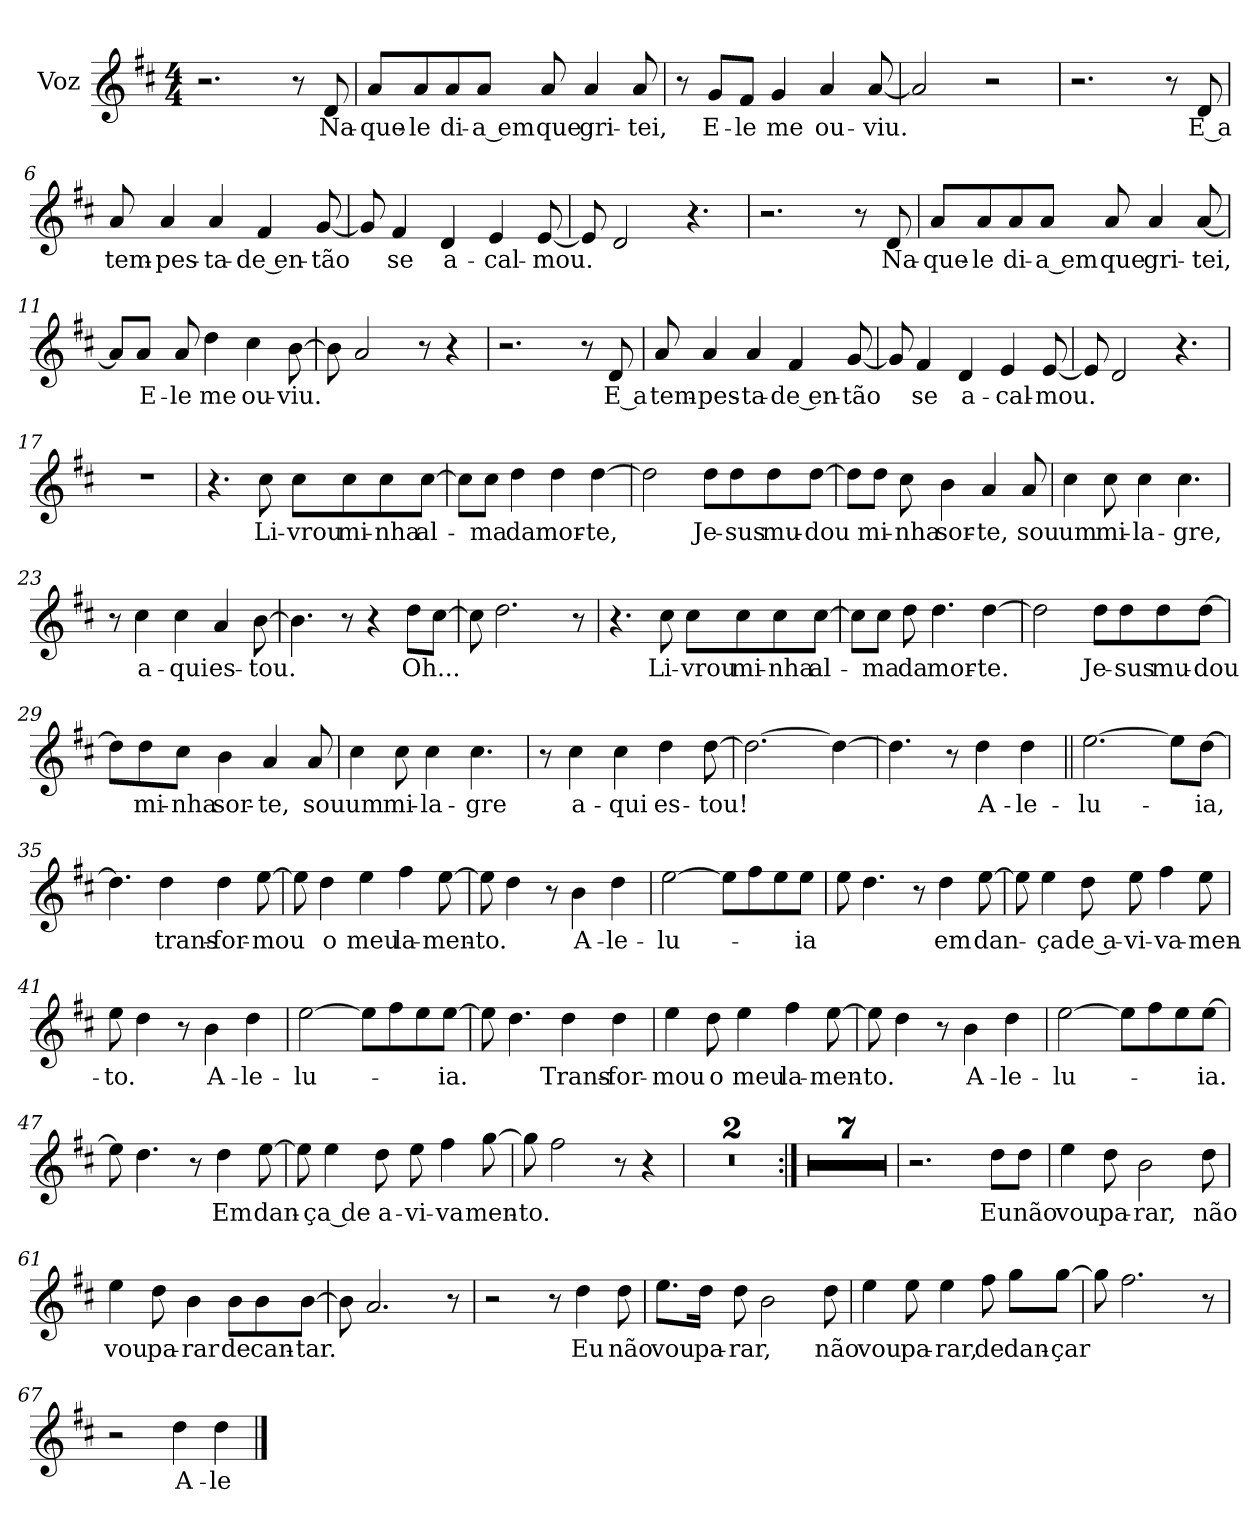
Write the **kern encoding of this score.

**kern	**text
*part1	*part1
*staff1	*staff1
*I"Voz	*
*I'Vo.	*
*clefG2	*
*k[f#c#]	*
*M4/4	*
*MM148	*
=1	=1
2.r	.
8r	.
!	!LO:LY:b
8d/	Na-
=2	=2
!	!LO:LY:b
8a/L	-que-
!	!LO:LY:b
8a/	-le
!	!LO:LY:b
8a/	di-
!	!LO:LY:b
8a/J	-a em
!	!LO:LY:b
8a/	que
!	!LO:LY:b
4a/	gri-
!	!LO:LY:b
8a/	-tei,
=3	=3
8r	.
!	!LO:LY:b
8g/L	E-
!	!LO:LY:b
8f#/J	-le
!	!LO:LY:b
4g/	me
!	!LO:LY:b
4a/	ou-
!	!LO:LY:b
[8a/	-viu.
=4	=4
2a/]	.
2r	.
=5	=5
2.r	.
8r	.
!	!LO:LY:b
8d/	E a
!!LO:LB:g=z
=6	=6
!	!LO:LY:b
8a/	tem-
!	!LO:LY:b
4a/	-pes-
!	!LO:LY:b
4a/	-ta-
!	!LO:LY:b
4f#/	-de en-
!	!LO:LY:b
[8g/	-tão
=7	=7
8g/]	.
!	!LO:LY:b
4f#/	se
!	!LO:LY:b
4d/	a-
!	!LO:LY:b
4e/	-cal-
!	!LO:LY:b
[8e/	-mou.
=8	=8
8e/]	.
2d/	.
4.r	.
=9	=9
2.r	.
8r	.
!	!LO:LY:b
8d/	Na-
!!LO:LB:g=z
=10	=10
!	!LO:LY:b
8a/L	-que-
!	!LO:LY:b
8a/	-le
!	!LO:LY:b
8a/	di-
!	!LO:LY:b
8a/J	-a em
!	!LO:LY:b
8a/	que
!	!LO:LY:b
4a/	gri-
!	!LO:LY:b
[8a/	-tei,
=11	=11
8a/L]	.
!	!LO:LY:b
8a/J	E-
!	!LO:LY:b
8a/	-le
!	!LO:LY:b
4dd\	me
!	!LO:LY:b
4cc#\	ou-
!	!LO:LY:b
[8b\	-viu.
=12	=12
8b\]	.
2a/	.
8r	.
4r	.
=13	=13
2.r	.
8r	.
!	!LO:LY:b
8d/	E a
!!LO:LB:g=z
=14	=14
!	!LO:LY:b
8a/	tem-
!	!LO:LY:b
4a/	-pes-
!	!LO:LY:b
4a/	-ta-
!	!LO:LY:b
4f#/	-de en-
!	!LO:LY:b
[8g/	-tão
=15	=15
8g/]	.
!	!LO:LY:b
4f#/	se
!	!LO:LY:b
4d/	a-
!	!LO:LY:b
4e/	-cal-
!	!LO:LY:b
[8e/	-mou.
=16	=16
8e/]	.
2d/	.
4.r	.
=17	=17
1r	.
=18	=18
4.r	.
!	!LO:LY:b
8cc#\	Li-
!	!LO:LY:b
8cc#\L	-vrou
!	!LO:LY:b
8cc#\	mi-
!	!LO:LY:b
8cc#\	-nha
!	!LO:LY:b
[8cc#\J	al-
!!LO:LB:g=z
=19	=19
8cc#\L]	.
!	!LO:LY:b
8cc#\J	-ma
!	!LO:LY:b
4dd\	da
!	!LO:LY:b
4dd\	mor-
!	!LO:LY:b
[4dd\	-te,
=20	=20
2dd\]	.
!	!LO:LY:b
8dd\L	Je-
!	!LO:LY:b
8dd\	-sus
!	!LO:LY:b
8dd\	mu-
!	!LO:LY:b
[8dd\J	-dou
=21	=21
8dd\L]	.
!	!LO:LY:b
8dd\J	mi-
!	!LO:LY:b
8cc#\	-nha
!	!LO:LY:b
4b\	sor-
!	!LO:LY:b
4a/	-te,
!	!LO:LY:b
8a/	sou
=22	=22
!	!LO:LY:b
4cc#\	um
!	!LO:LY:b
8cc#\	mi-
!	!LO:LY:b
4cc#\	-la-
!	!LO:LY:b
4.cc#\	-gre,
!!LO:LB:g=z
=23	=23
8r	.
!	!LO:LY:b
4cc#\	a-
!	!LO:LY:b
4cc#\	-qui
!	!LO:LY:b
4a/	es-
!	!LO:LY:b
[8b\	-tou.
=24	=24
4.b\]	.
8r	.
4r	.
!	!LO:LY:b
8dd\L	Oh...
[8cc#\J	.
=25	=25
8cc#\]	.
2.dd\	.
8r	.
=26	=26
4.r	.
!	!LO:LY:b
8cc#\	Li-
!	!LO:LY:b
8cc#\L	-vrou
!	!LO:LY:b
8cc#\	mi-
!	!LO:LY:b
8cc#\	-nha
!	!LO:LY:b
[8cc#\J	al-
=27	=27
8cc#\L]	.
!	!LO:LY:b
8cc#\J	-ma
!	!LO:LY:b
8dd\	da
!	!LO:LY:b
4.dd\	mor-
!	!LO:LY:b
[4dd\	-te.
!!LO:LB:g=z
=28	=28
2dd\]	.
!	!LO:LY:b
8dd\L	Je-
!	!LO:LY:b
8dd\	-sus
!	!LO:LY:b
8dd\	mu-
!	!LO:LY:b
[8dd\J	-dou
=29	=29
8dd\L]	.
!	!LO:LY:b
8dd\	mi-
!	!LO:LY:b
8cc#\J	-nha
!	!LO:LY:b
4b\	sor-
!	!LO:LY:b
4a/	-te,
!	!LO:LY:b
8a/	sou
=30	=30
!	!LO:LY:b
4cc#\	um
!	!LO:LY:b
8cc#\	mi-
!	!LO:LY:b
4cc#\	-la-
!	!LO:LY:b
4.cc#\	-gre
=31	=31
8r	.
!	!LO:LY:b
4cc#\	a-
!	!LO:LY:b
4cc#\	-qui
!	!LO:LY:b
4dd\	es-
!	!LO:LY:b
[8dd\	-tou!
=32	=32
2.dd\_	.
4dd\_	.
!!LO:LB:g=z
=33	=33
4.dd\]	.
8r	.
!	!LO:LY:b
4dd\	A-
!	!LO:LY:b
4dd\	-le-
=34||	=34||
!	!LO:LY:b
[2.ee\	-lu-
8ee\L]	.
!	!LO:LY:b
[8dd\J	-ia,
=35	=35
4.dd\]	.
!	!LO:LY:b
4dd\	trans-
!	!LO:LY:b
4dd\	-for-
!	!LO:LY:b
[8ee\	-mou
=36	=36
8ee\]	.
!	!LO:LY:b
4dd\	o
!	!LO:LY:b
4ee\	meu
!	!LO:LY:b
4ff#\	la-
!	!LO:LY:b
[8ee\	-men-
=37	=37
!	!LO:LY:b
8ee\]	-to.
4dd\	.
8r	.
!	!LO:LY:b
4b\	A-
!	!LO:LY:b
4dd\	-le-
=38	=38
!	!LO:LY:b
[2ee\	-lu-
8ee\L]	.
8ff#\	.
8ee\	.
!	!LO:LY:b
8ee\J	ia
!!LO:LB:g=z
=39	=39
8ee\	.
4.dd\	.
8r	.
!	!LO:LY:b
4dd\	em
!	!LO:LY:b
[8ee\	dan-
=40	=40
8ee\]	.
!	!LO:LY:b
4ee\	-ça
!	!LO:LY:b
8dd\	de a-
!	!LO:LY:b
8ee\	-vi-
!	!LO:LY:b
4ff#\	-va-
!	!LO:LY:b
8ee\	-men-
=41	=41
!	!LO:LY:b
8ee\	-to.
4dd\	.
8r	.
!	!LO:LY:b
4b\	A-
!	!LO:LY:b
4dd\	-le-
=42	=42
!	!LO:LY:b
[2ee\	-lu-
8ee\L]	.
8ff#\	.
8ee\	.
!	!LO:LY:b
[8ee\J	-ia.
=43	=43
8ee\]	.
4.dd\	.
!	!LO:LY:b
4dd\	Trans-
!	!LO:LY:b
4dd\	-for-
!!LO:PB:g=z
=44	=44
!	!LO:LY:b
4ee\	-mou
!	!LO:LY:b
8dd\	o
!	!LO:LY:b
4ee\	meu
!	!LO:LY:b
4ff#\	la-
!	!LO:LY:b
[8ee\	-men-
=45	=45
!	!LO:LY:b
8ee\]	-to.
4dd\	.
8r	.
!	!LO:LY:b
4b\	A-
!	!LO:LY:b
4dd\	-le-
=46	=46
!	!LO:LY:b
[2ee\	-lu-
8ee\L]	.
8ff#\	.
8ee\	.
!	!LO:LY:b
[8ee\J	-ia.
=47	=47
8ee\]	.
4.dd\	.
8r	.
!	!LO:LY:b
4dd\	Em
!	!LO:LY:b
[8ee\	dan-
=48	=48
8ee\]	.
!	!LO:LY:b
4ee\	ça de
!	!LO:LY:b
8dd\	a-
!	!LO:LY:b
8ee\	-vi-
!	!LO:LY:b
4ff#\	-va
!	!LO:LY:b
[8gg\	men-
!!LO:LB:g=z
=49	=49
!	!LO:LY:b
8gg\]	-to.
2ff#\	.
8r	.
4r	.
=50	=50
1r	.
=51	=51
1r	.
=52:|!	=52:|!
1r	.
=53	=53
1r	.
=54	=54
1r	.
=55	=55
1r	.
=56	=56
1r	.
=57	=57
1r	.
=58	=58
1r	.
=59	=59
2.r	.
!	!LO:LY:b
8dd\L	Eu
!	!LO:LY:b
8dd\J	não
=60	=60
!	!LO:LY:b
4ee\	vou
!	!LO:LY:b
8dd\	pa-
!	!LO:LY:b
2b\	-rar,
!	!LO:LY:b
8dd\	não
!!LO:LB:g=z
=61	=61
!	!LO:LY:b
4ee\	vou
!	!LO:LY:b
8dd\	pa-
!	!LO:LY:b
4b\	-rar
!	!LO:LY:b
8b\L	de
!	!LO:LY:b
8b\	can-
!	!LO:LY:b
[8b\J	-tar.
=62	=62
8b\]	.
2.a/	.
8r	.
=63	=63
2r	.
8r	.
!	!LO:LY:b
4dd\	Eu
!	!LO:LY:b
8dd\	não
=64	=64
!	!LO:LY:b
8.ee\L	vou
!	!LO:LY:b
16dd\Jk	pa-
!	!LO:LY:b
8dd\	-rar,
2b\	.
!	!LO:LY:b
8dd\	não
!!LO:LB:g=z
=65	=65
!	!LO:LY:b
4ee\	vou
!	!LO:LY:b
8ee\	pa-
!	!LO:LY:b
4ee\	-rar,
!	!LO:LY:b
8ff#\	de
!	!LO:LY:b
8gg\L	dan-
!	!LO:LY:b
[8gg\J	-çar
=66	=66
8gg\]	.
2.ff#\	.
8r	.
=67	=67
2r	.
!	!LO:LY:b
4dd\	A-
!	!LO:LY:b
4dd\	-le
==	==
*-	*-
